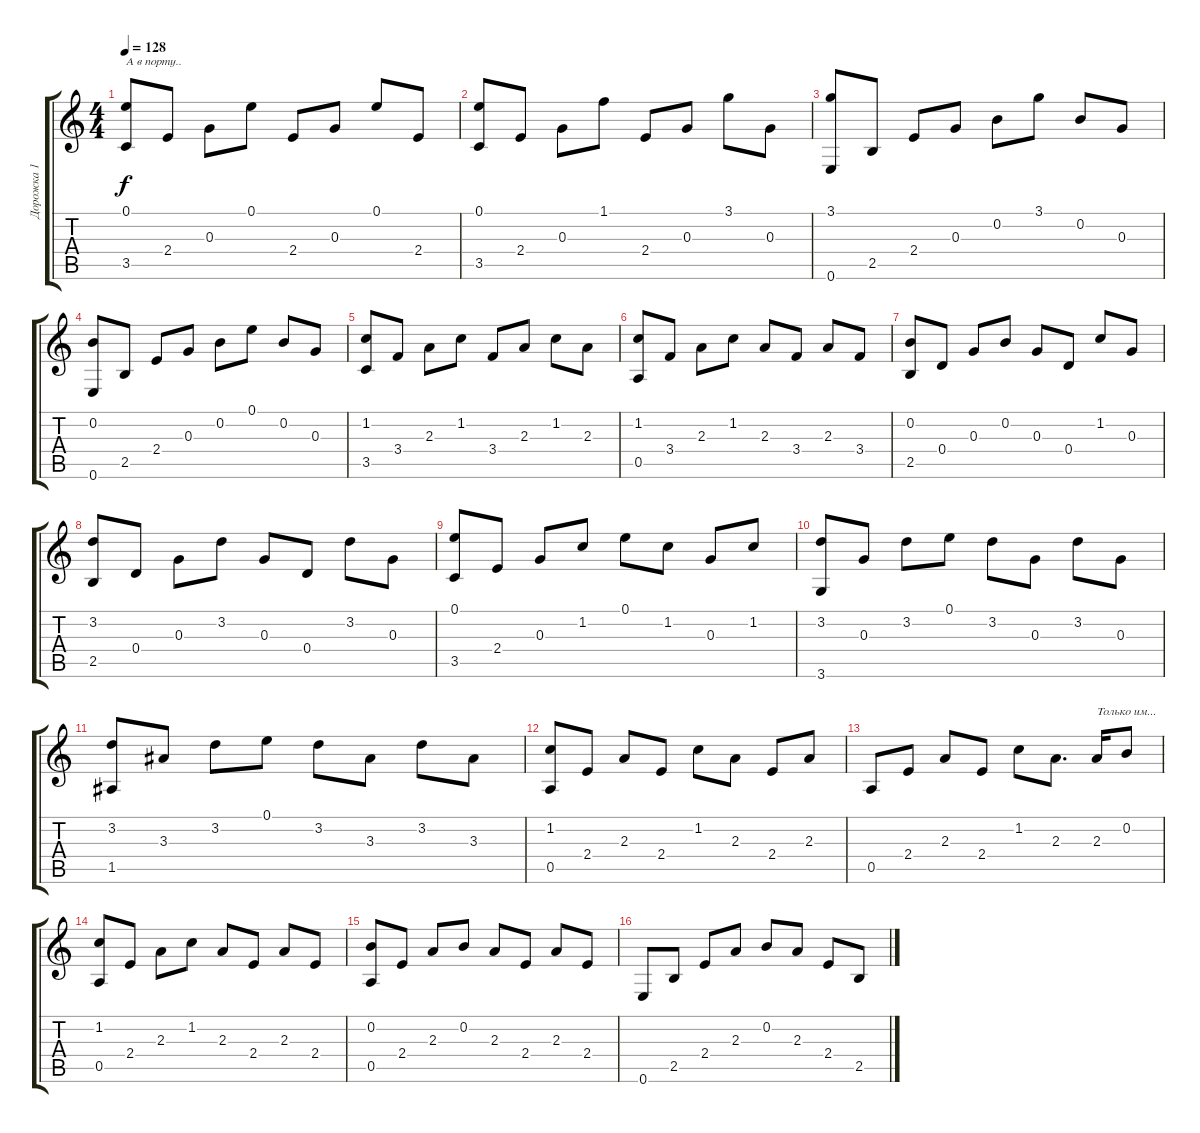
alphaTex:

\track ("Дорожка 1" "Дорожка 1") {instrument acousticguitarnylon}
\staff {score tabs}
\tuning (E4 B3 G3 D3 A2 E2) {hide}
\ts (4 4)
\tempo 128
\clef g2
\ks c
(0.1 3.5).8{txt "А в порту.." dy f} 2.4.8 0.3.8 0.1.8 2.4.8 0.3.8 0.1.8 2.4.8 |
(0.1 3.5).8 2.4.8 0.3.8 1.1.8 2.4.8 0.3.8 3.1.8 0.3.8 |
(3.1 0.6).8 2.5.8 2.4.8 0.3.8 0.2.8 3.1.8 0.2.8 0.3.8 |
(0.2 0.6).8 2.5.8 2.4.8 0.3.8 0.2.8 0.1.8 0.2.8 0.3.8 |
(1.2 3.5).8 3.4.8 2.3.8 1.2.8 3.4.8 2.3.8 1.2.8 2.3.8 |
(1.2 0.5).8 3.4.8 2.3.8 1.2.8 2.3.8 3.4.8 2.3.8 3.4.8 |
(0.2 2.5).8 0.4.8 0.3.8 0.2.8 0.3.8 0.4.8 1.2.8 0.3.8 |
(3.2 2.5).8 0.4.8 0.3.8 3.2.8 0.3.8 0.4.8 3.2.8 0.3.8 |
(0.1 3.5).8 2.4.8 0.3.8 1.2.8 0.1.8 1.2.8 0.3.8 1.2.8 |
(3.2 3.6).8 0.3.8 3.2.8 0.1.8 3.2.8 0.3.8 3.2.8 0.3.8 |
(3.2 1.5).8 3.3.8 3.2.8 0.1.8 3.2.8 3.3.8 3.2.8 3.3.8 |
(1.2 0.5).8 2.4.8 2.3.8 2.4.8 1.2.8 2.3.8 2.4.8 2.3.8 |
0.5.8 2.4.8 2.3.8 2.4.8 1.2.8 2.3.8{d} 2.3.16{txt "Только им..."} 0.2.8 |
(1.2 0.5).8 2.4.8 2.3.8 1.2.8 2.3.8 2.4.8 2.3.8 2.4.8 |
(0.2 0.5).8 2.4.8 2.3.8 0.2.8 2.3.8 2.4.8 2.3.8 2.4.8 |
0.6.8 2.5.8 2.4.8 2.3.8 0.2.8 2.3.8 2.4.8 2.5.8
